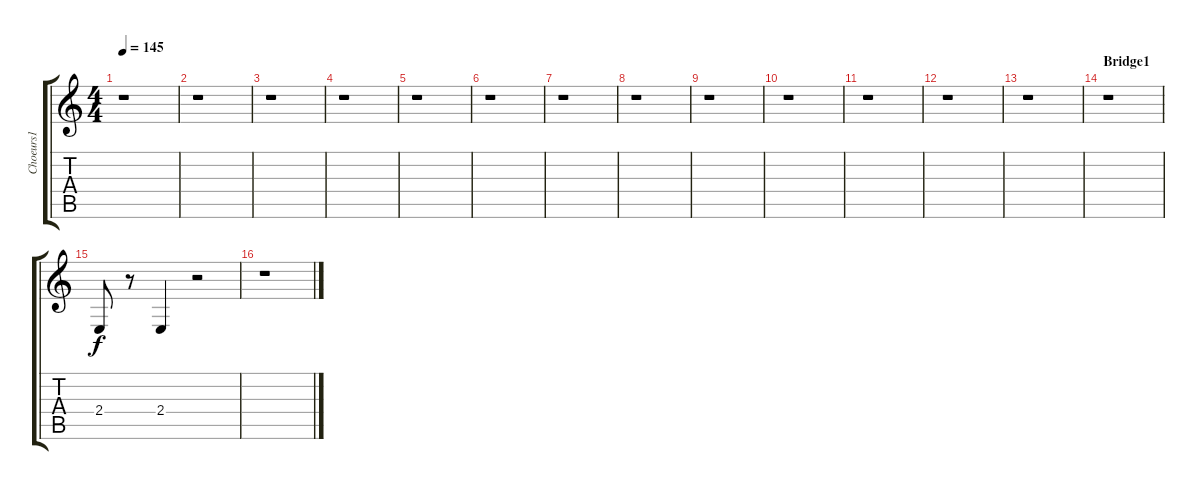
\track ("Choeurs1" "Choeurs1") {instrument pad4choir}
\staff {score tabs}
\tuning (E4 B3 G3 D3 A2 E2) {hide}
\ts (4 4)
\tempo 145
\clef g2
\ks c
r.1{dy f} |
r.1 |
r.1 |
r.1 |
r.1 |
r.1 |
r.1 |
r.1 |
r.1 |
r.1 |
r.1 |
r.1 |
r.1 |
\section ("" "Bridge1")
r.1 |
2.4.8 r.8 2.4.4 r.2 |
r.1
